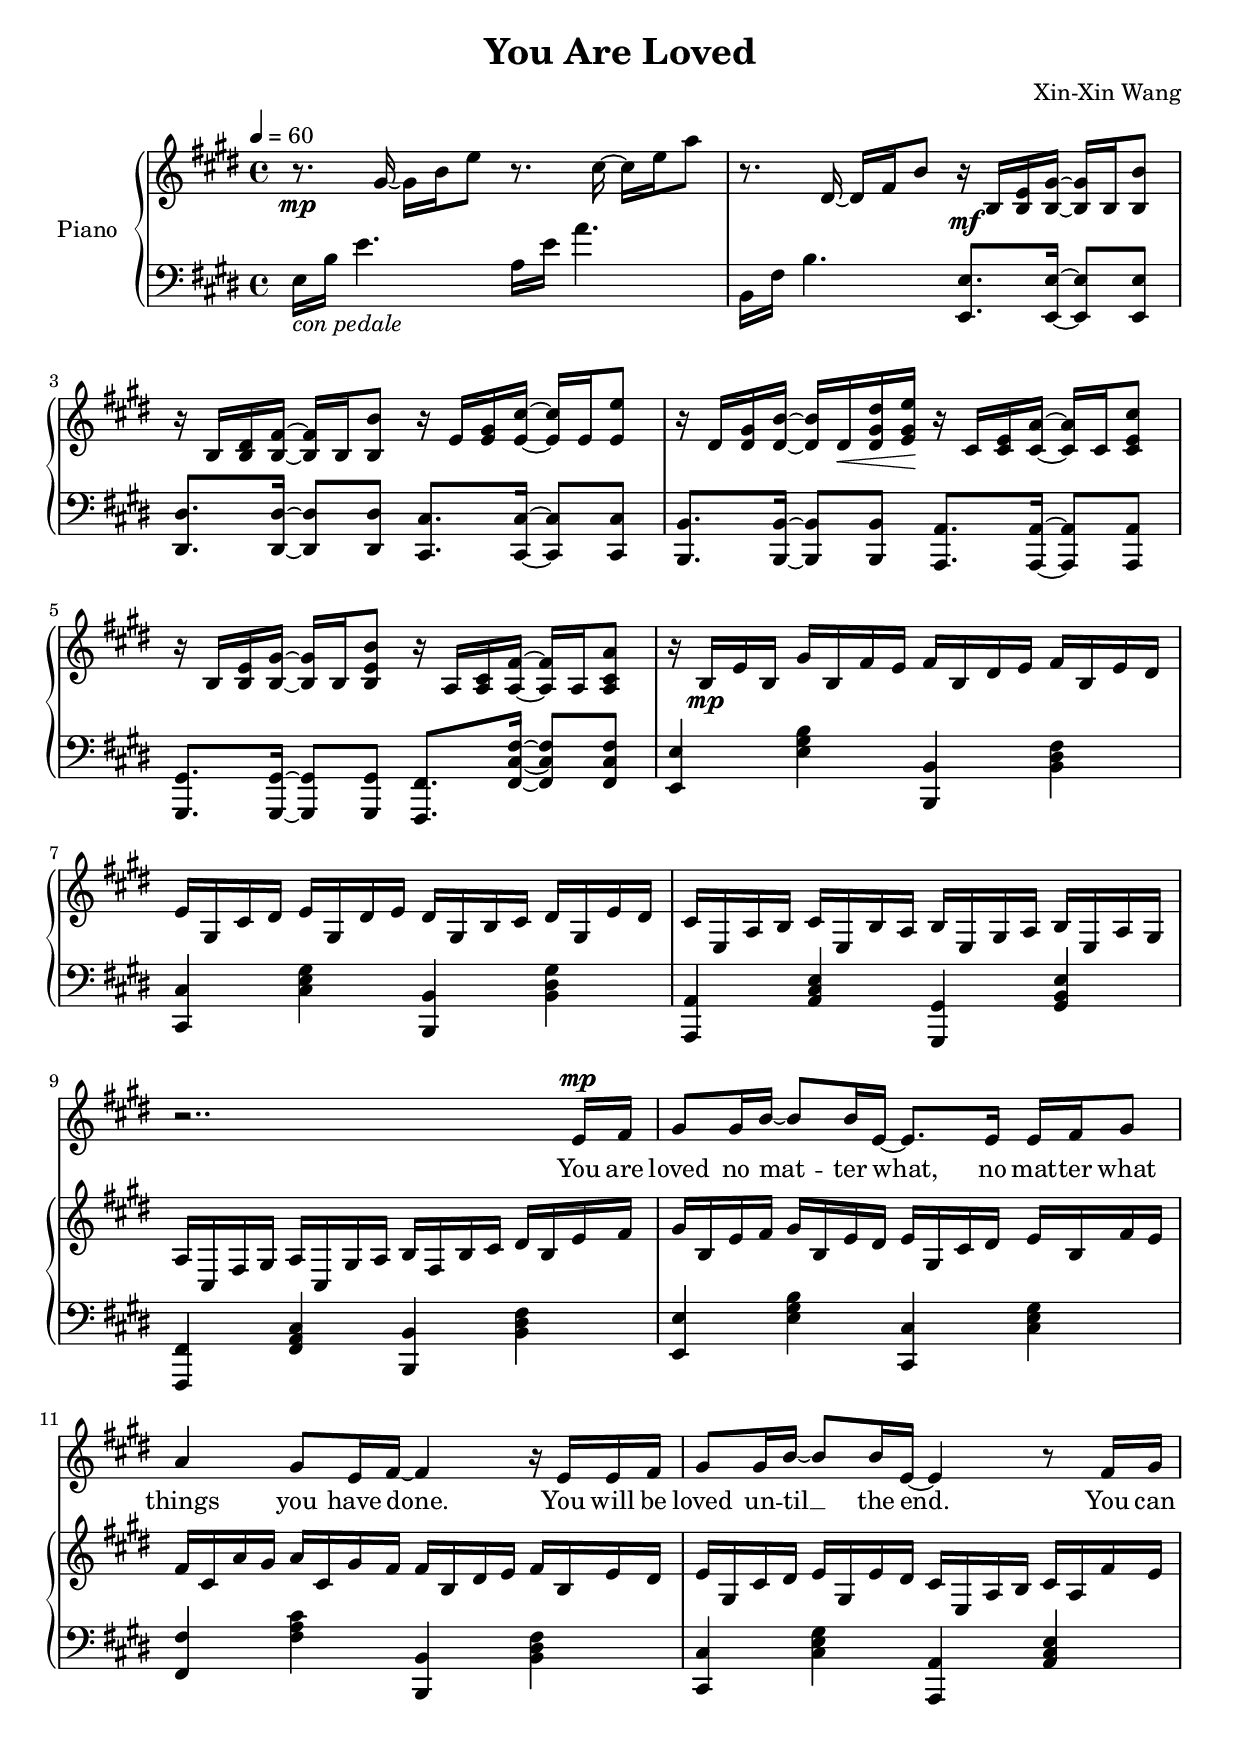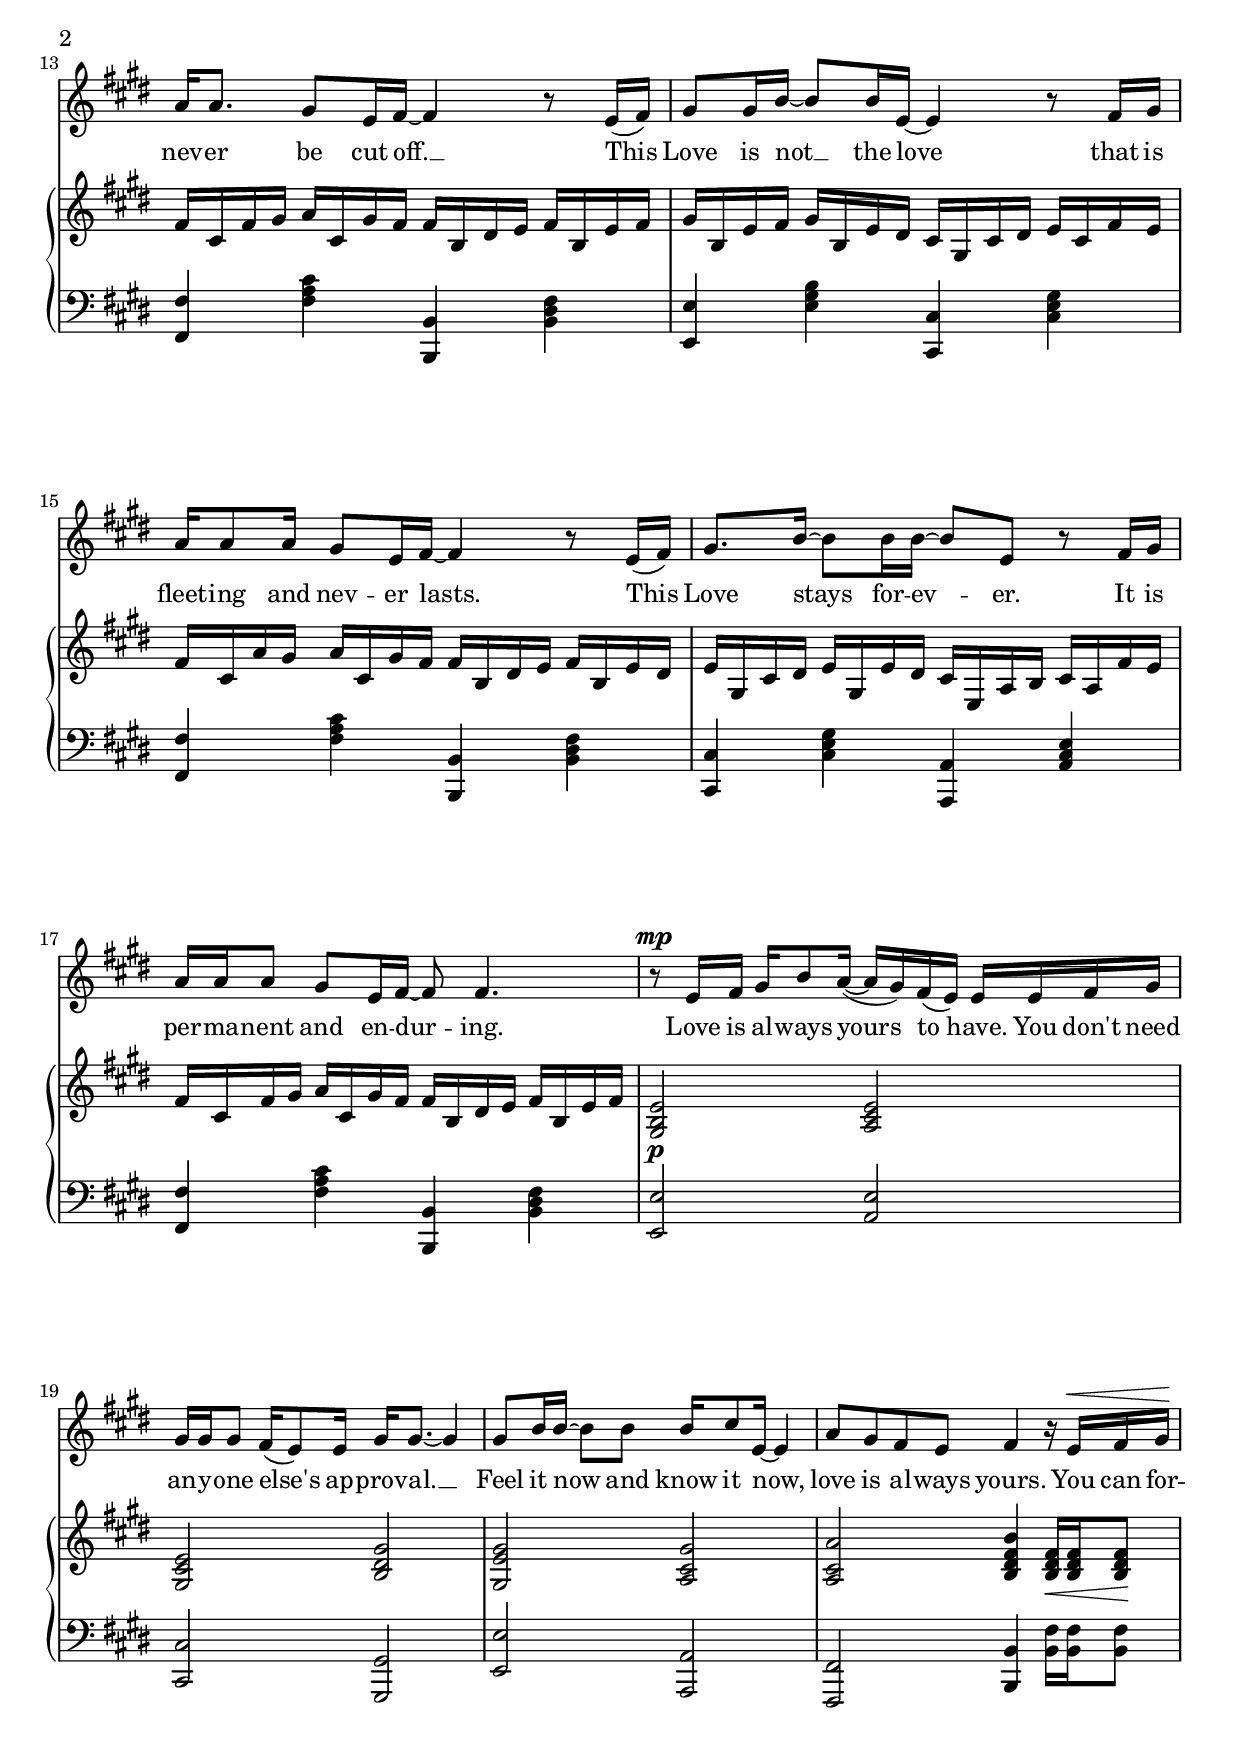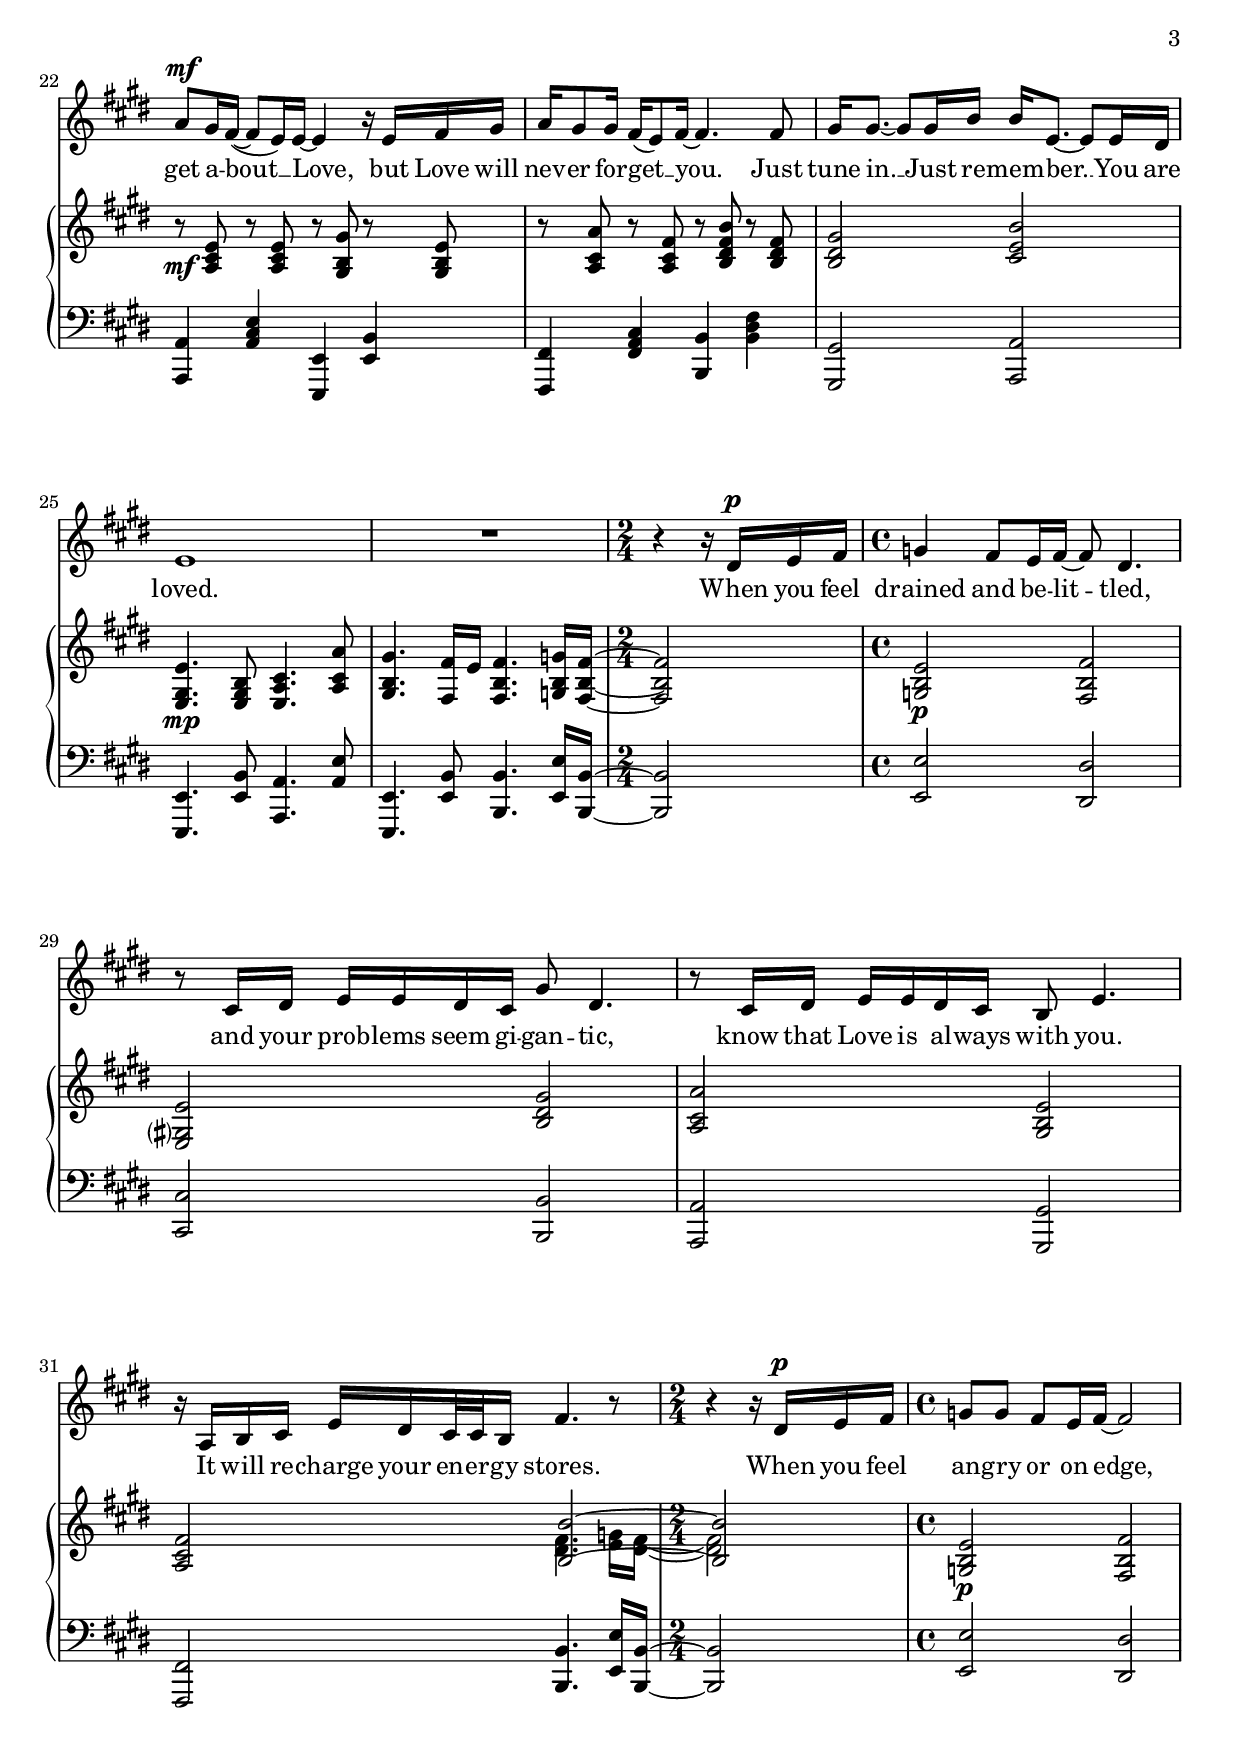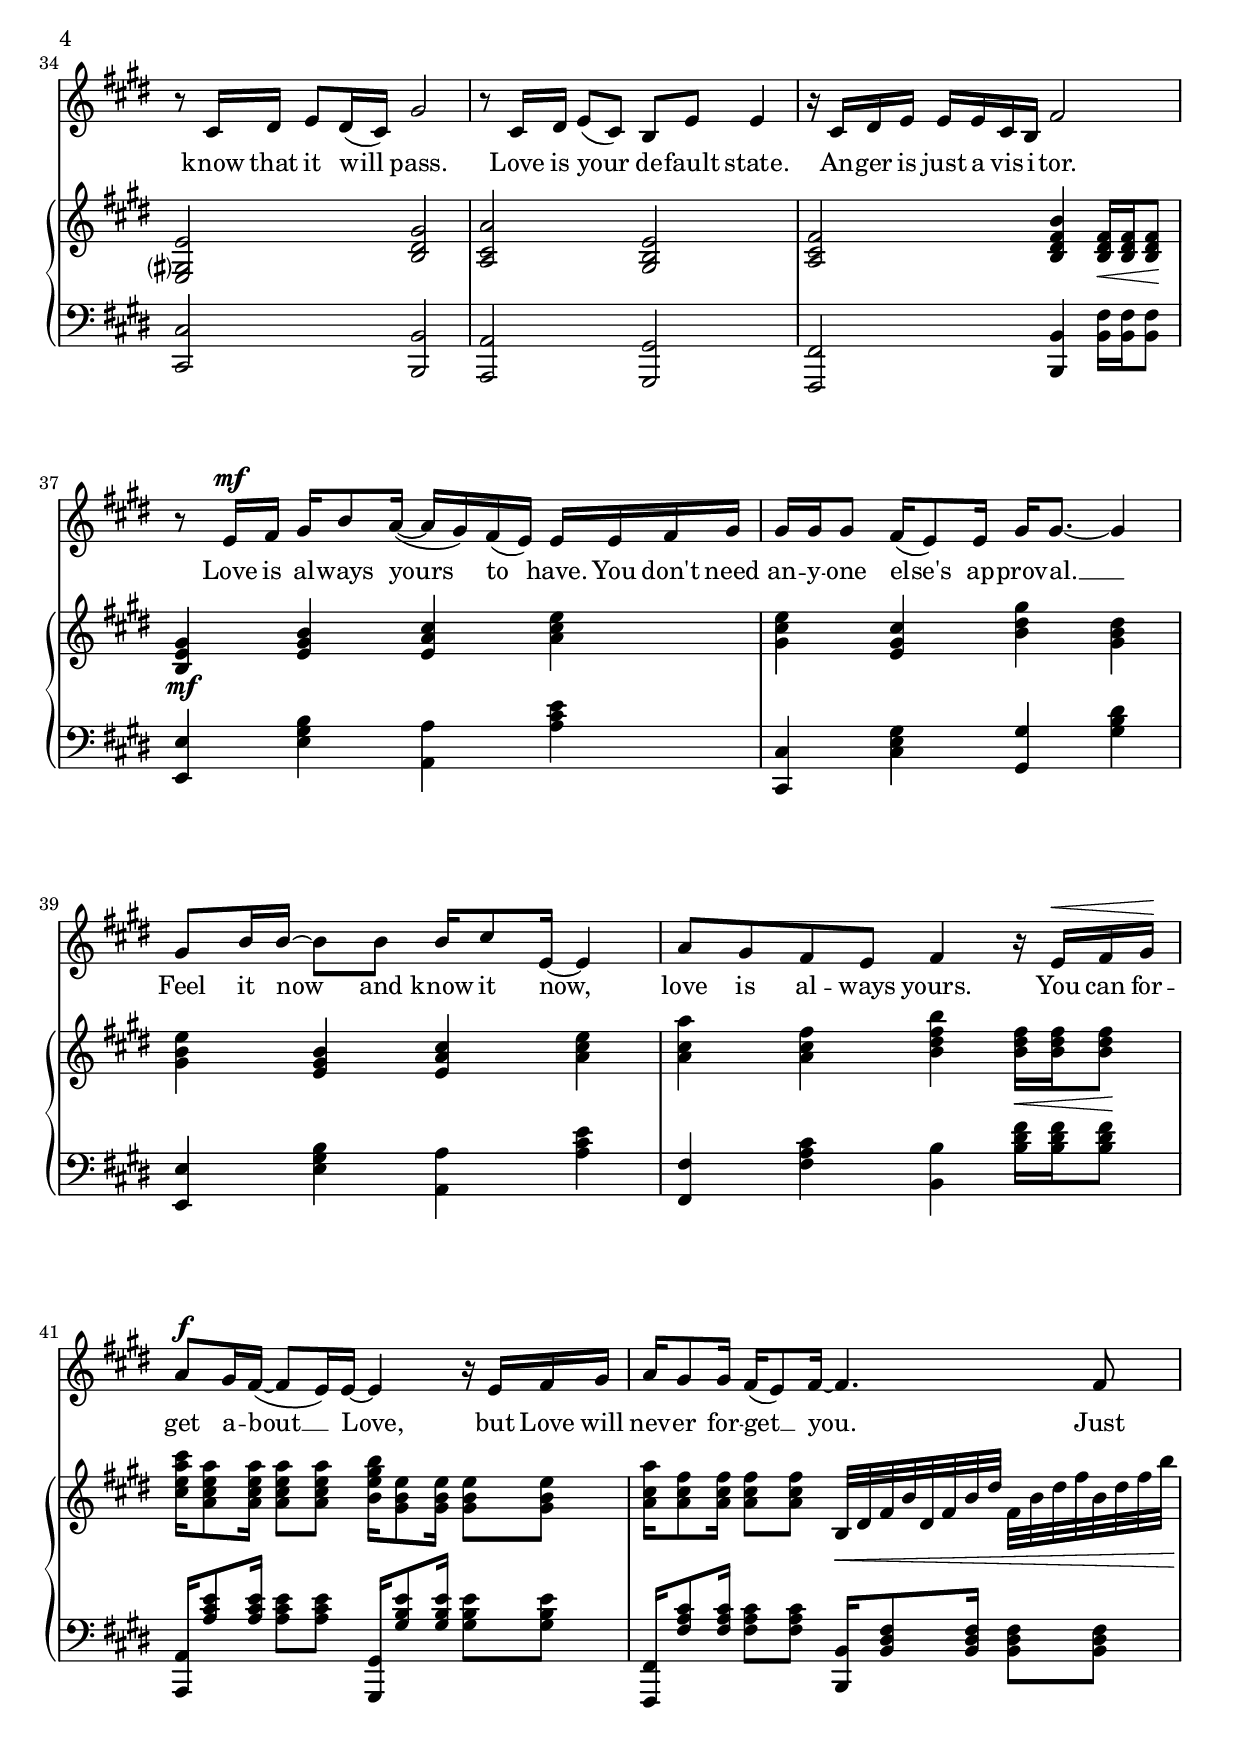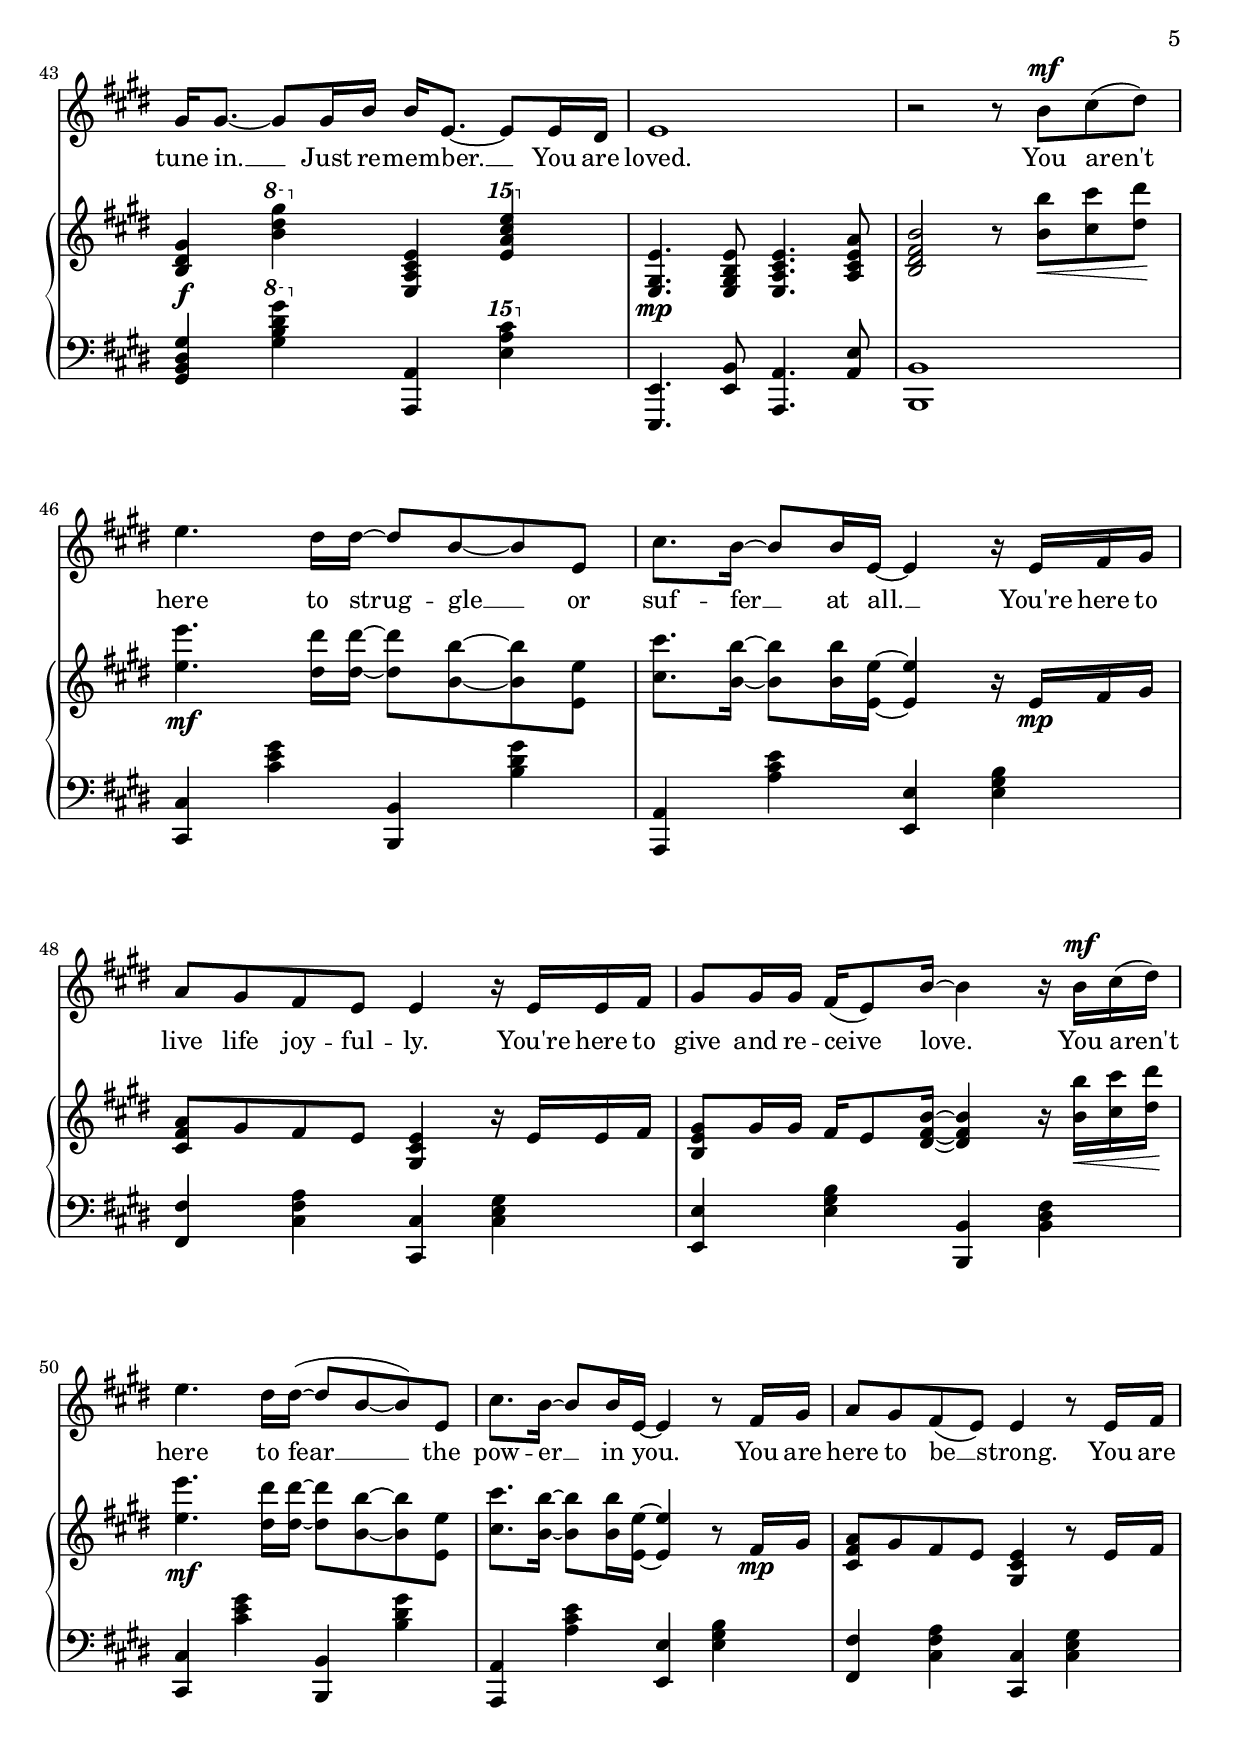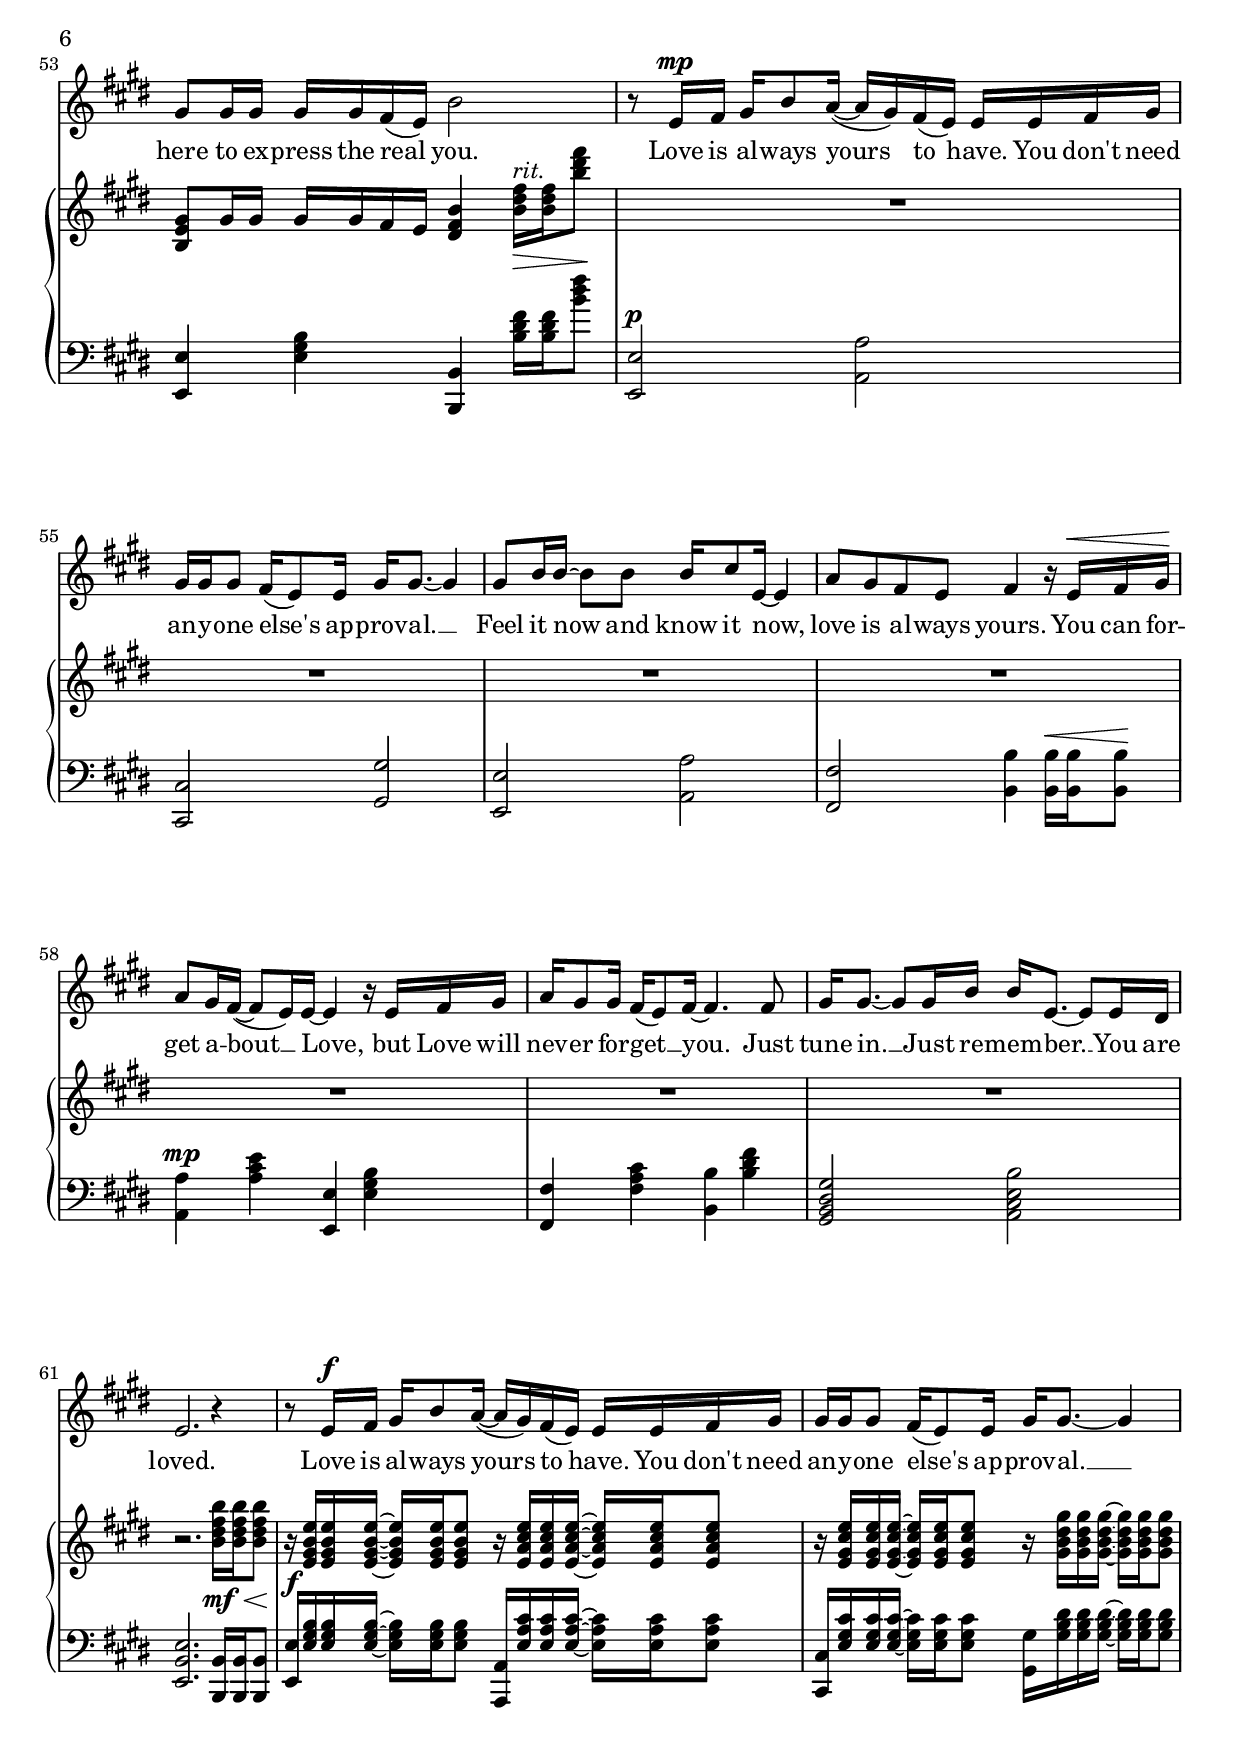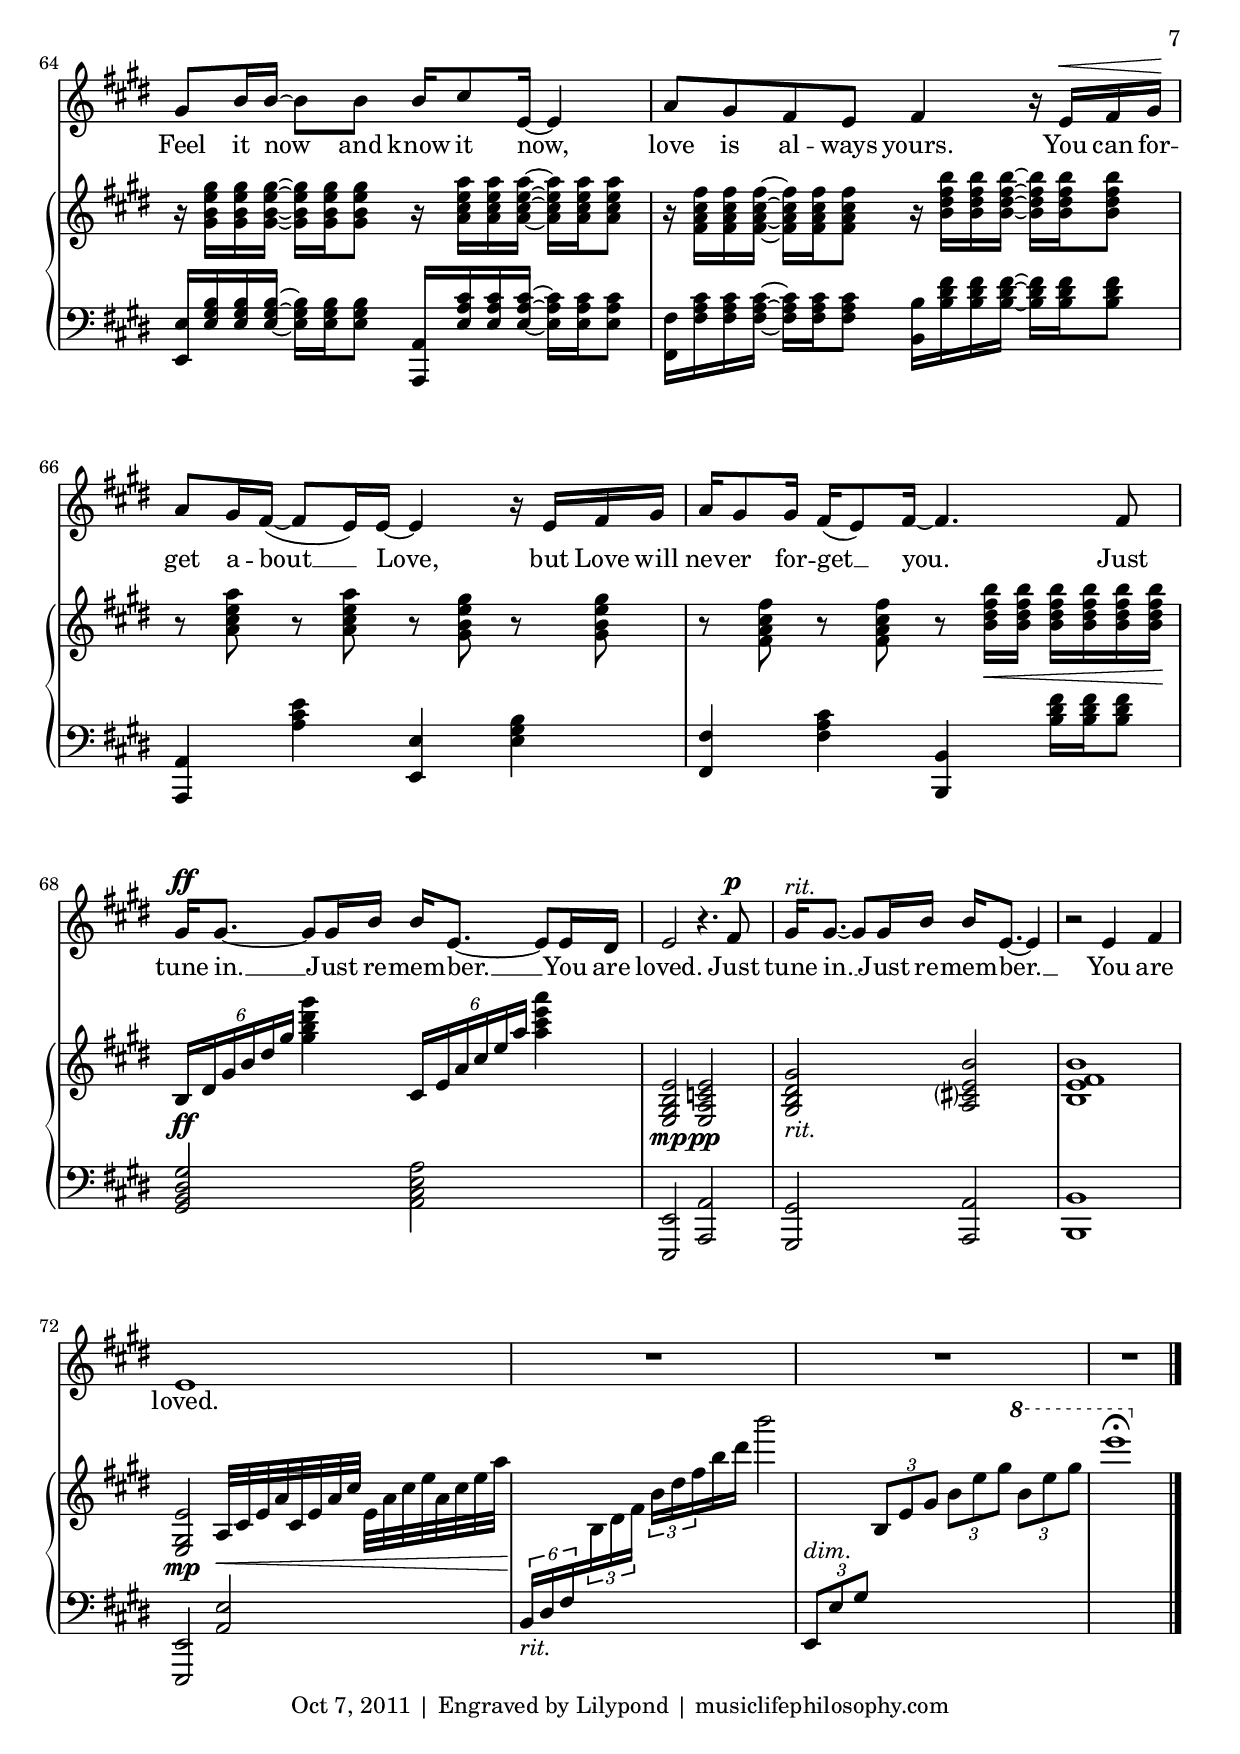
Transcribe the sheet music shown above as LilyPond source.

\version "2.14.2"
\include "english.ly"
\header {
  title = "You Are Loved"
  composer = "Xin-Xin Wang"
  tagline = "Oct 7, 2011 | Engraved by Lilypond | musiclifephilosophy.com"
}

pedale = \markup {\italic "con pedale"}
rit = \markup {\italic "rit."}
tempoi = \markup {\italic "tempo"}
dim = \markup {\italic "dim."}


voice = \relative c' {
  \key e \major
  R1*8
  r2.. e16^\mp fs
  
  gs8 gs16 b~b8 b16 e,~e8. e16 e fs gs8 % You are loved no matter what
  a4 gs8 e16 fs~fs4 r16 e e fs
  gs8 gs16 b~b8 b16 e,~e4 r8 fs16 gs
  a16 a8. gs8 e16 fs~fs4 r8 e16( fs)
  
  gs8 gs16 b~b8 b16 e,~e4 r8 fs16 gs % This Love is not
  a16 a8 a16 gs8 e16 fs~fs4 r8 e16( fs)
  gs8. b16~b8 b16 b~b8 e, r8 fs16 gs
  a16 a a8 gs e16 fs~fs8 fs4.
  
  r8^\mp e16 fs gs b8 a16(~a gs) fs( e) e e fs gs % Love is always yours
  gs gs gs8 fs16( e8) e16 gs gs8.~gs4
  gs8 b16 b~b8 b b16 cs8 e,16~e4
  a8 gs fs e fs4 r16 e^\< fs gs\!
  
  a8^\mf gs16 fs(~fs8 e16) e~e4 r16 e fs gs % You can forget about
  a16 gs8 gs16 fs( e8) fs16~fs4. fs8
  gs16 gs8.~gs8 gs16 b b e,8.~e8 e16 ds
  
  e1 R1
  \time 2/4 r4 r16 ds^\p e fs
  
  \time 4/4 g4 fs8 e16 fs~fs8 ds4. % When you feel drained
  r8 cs16 ds e e ds cs gs'8 ds4.
  r8 cs16 ds e e ds cs b8 e4.
  r16 a, b cs e ds cs32 cs b16 fs'4. r8
  \time 2/4 r4 r16 ds^\p e fs
  
  \time 4/4 g8 g fs8 e16 fs~fs2 % When you feel angry
  r8 cs16 ds e8 ds16( cs) gs'2
  r8 cs,16 ds e8( cs) b e e4
  r16 cs16 ds e e e cs b fs'2
  
  r8 e16^\mf fs gs b8 a16(~a gs) fs( e) e e fs gs % Love is always yours
  gs gs gs8 fs16( e8) e16 gs gs8.~gs4
  gs8 b16 b~b8 b b16 cs8 e,16~e4
  a8 gs fs e fs4 r16 e^\< fs gs\!
  
  a8^\f gs16 fs(~fs8 e16) e~e4 r16 e fs gs % You can forget about
  a16 gs8 gs16 fs( e8) fs16~fs4. fs8
  gs16 gs8.~gs8 gs16 b b e,8.~e8 e16 ds
  
  e1
  r2 r8 b'^\mf cs( ds)
  
  e4. ds16 ds~ds8 b~b e, % You aren't here to struggle
  cs'8. b16~b8 b16 e,~e4 r16 e fs gs
  a8 gs fs e e4 r16 e e fs
  gs8 gs16 gs fs( e8) b'16~b4 r16 b^\mf cs( ds)
  
  e4. ds16 ds(~ds8 b~b) e, % You aren't here to fear
  cs'8. b16~b8 b16 e,~e4 r8 fs16 gs
  a8 gs fs( e) e4 r8 e16 fs
  gs8 gs16 gs gs gs fs( e) b'2
  
  r8 e,16^\mp fs gs b8 a16(~a gs) fs( e) e e fs gs % Love is always yours
  gs gs gs8 fs16( e8) e16 gs gs8.~gs4
  gs8 b16 b~b8 b b16 cs8 e,16~e4
  a8 gs fs e fs4 r16 e^\< fs gs\!
  
  a8 gs16 fs(~fs8 e16) e~e4 r16 e fs gs % You can forget about
  a16 gs8 gs16 fs( e8) fs16~fs4. fs8
  gs16 gs8.~gs8 gs16 b b e,8.~e8 e16 ds
  e2. r4
  
  r8 e16^\f fs gs b8 a16(~a gs) fs( e) e e fs gs % Love is always yours
  gs gs gs8 fs16( e8) e16 gs gs8.~gs4
  gs8 b16 b~b8 b b16 cs8 e,16~e4
  a8 gs fs e fs4 r16 e^\< fs gs\!
  
  a8 gs16 fs(~fs8 e16) e~e4 r16 e fs gs % You can forget about
  a16 gs8 gs16 fs( e8) fs16~fs4. fs8
  gs16^\ff gs8.~gs8 gs16 b b e,8.~e8 e16 ds
  e2 r4. fs8^\p
  
  gs16^\rit gs8.~gs8 gs16 b b e,8.~e4 % Just tune in.
  r2 e4 fs
  e1
  
  R1*3
  
  \bar "|."
}

text = \lyricmode {
  You are loved no mat -- ter what,
  no mat -- ter what things you have done.
  You will be loved un -- til __ the end.
  You can nev -- er be cut off. __
  
  This Love is not __ the love
  that is fleet -- ing and nev -- er lasts.
  This Love stays for -- ev -- er.
  It is per -- ma -- nent and en -- dur -- ing.
  
  Love is al -- ways yours to have.
  You don't need an -- y -- one else's ap -- prov -- al. __
  Feel it now and know it now,
  love is al -- ways yours.
  
  You can for -- get a -- bout __ Love,
  but Love will nev -- er for -- get __ you.
  Just tune in. __ Just re -- mem -- ber. __
  You are loved.
  
  When you feel drained and be -- lit -- tled,
  and your prob -- lems seem gi -- gan -- tic,
  know that Love is al -- ways with you.
  It will re -- charge your en -- er -- gy stores.
  
  When you feel an -- gry or on edge,
  know that it will pass.
  Love is your de -- fault state.
  An -- ger is just a vis -- i -- tor.
  
  Love is al -- ways yours to have.
  You don't need an -- y -- one else's ap -- prov -- al. __
  Feel it now and know it now,
  love is al -- ways yours.
  
  You can for -- get a -- bout __ Love,
  but Love will nev -- er for -- get __ you.
  Just tune in. __ Just re -- mem -- ber. __
  You are loved.
  
  You aren't here to strug -- gle __
  or suf -- fer __ at all. __
  You're here to live life joy -- ful -- ly.
  You're here to give and re -- ceive love.
  
  You aren't here to fear __
  the pow -- er __ in you.
  You are here to be __ strong.
  You are here to ex -- press the real you.
  
  Love is al -- ways yours to have.
  You don't need an -- y -- one else's ap -- prov -- al. __
  Feel it now and know it now,
  love is al -- ways yours.
  
  You can for -- get a -- bout __ Love,
  but Love will nev -- er for -- get __ you.
  Just tune in. __ Just re -- mem -- ber. __
  You are loved.
  
  Love is al -- ways yours to have.
  You don't need an -- y -- one else's ap -- prov -- al. __
  Feel it now and know it now,
  love is al -- ways yours.
  
  You can for -- get a -- bout __ Love,
  but Love will nev -- er for -- get __ you.
  Just tune in. __ Just re -- mem -- ber. __
  You are loved.
  
  Just tune in. __ Just re -- mem -- ber. __
  You are loved.
}

upper = \relative c'' {
  \tempo 4 = 60
  \key e \major
  r8.\mp gs16~gs b e8 r8. cs16~cs e a8
  r8. ds,,16~ds fs b8 r16\mf b, <b e> <b gs'>~<b gs'> b <b b'>8
  r16 b <b ds> <b fs'>~<b fs'> b <b b'>8 r16 e <e gs> <e cs'>~<e cs'> e <e e'>8
  r16 ds <ds gs> <ds b'>~<ds b'> ds\< <ds gs ds'> <e gs e'>\! r cs <cs e> <cs a'>~<cs a'> cs <cs e cs'>8
  r16 b <b e> <b gs'>~<b gs'> b <b e b'>8 r16 a <a cs> <a fs'>~<a fs'> a <a cs a'>8
  r16 b\mp e b gs' b, fs' e fs b, ds e fs b, e ds
  e gs, cs ds e gs, ds' e ds gs, b cs ds gs, e' ds
  cs e, a b cs e, b' a b e, gs a b e, a gs
  a cs, fs gs a cs, gs' a b fs b cs ds b e fs
  
  gs b, e fs gs b, e ds e gs, cs ds e b fs' e % You are loved no matter what
  fs cs a' gs a cs, gs' fs fs b, ds e fs b, e ds
  e gs, cs ds e gs, e' ds cs e, a b cs a fs' e
  fs cs fs gs a cs, gs' fs fs b, ds e fs b, e fs
  
  gs b, e fs gs b, e ds cs gs cs ds e cs fs e % This Love is not
  fs cs a' gs a cs, gs' fs fs b, ds e fs b, e ds
  e gs, cs ds e gs, e' ds cs e, a b cs a fs' e
  fs cs fs gs a cs, gs' fs fs b, ds e fs b, e fs
  
  <gs, b e>2\p <a cs e> % Love is always yours
  <gs cs e> <b ds gs>
  <gs e' gs> <a cs gs'>
  <a cs a'> <b ds fs b>4 <b ds fs>16\< <b ds fs> <b ds fs>8\!
  
  r8\mf <a cs e> r <a cs e> r <gs b gs'> r <gs b e> % You can forget about
  r <a cs a'> r <a cs fs> r <b ds fs b> r <b ds fs>
  <b ds gs>2 <cs e b'>
  
  <e, gs e'>4.\mp <e gs b>8 <e a cs>4. <a cs a'>8
  <gs b gs'>4. <fs fs'>16 e' <fs, b fs'>4. <g b g'>16 <fs b fs'>~
  \time 2/4 <fs b fs'>2
  
  \time 4/4 <g b e>2\p <fs b fs'> % When you feel drained
  <e gs e'> <b' ds gs>
  <a cs a'> <gs b e>
  <a cs fs> << {<b b'>2~} \\ {<ds fs>4. <e g>16 <ds fs>~} >>
  \time 2/4 << {<b b'>2} \\ {<ds fs>2} >>
  
  \time 4/4 <g, b e>2\p <fs b fs'> % When you feel angry
  <e gs e'> <b' ds gs>
  <a cs a'> <gs b e>
  <a cs fs> <b ds fs b>4 <b ds fs>16\< <b ds fs> <b ds fs>8\!
  
  <b e gs>4\mf <e gs b> <e a cs> <a cs e> % Love is always yours
  <gs cs e> <e gs cs> <b' ds gs> <gs b ds>
  <gs b e> <e gs b> <e a cs> <a cs e>
  <a cs a'> <a cs fs> <b ds fs b> <b ds fs>16\< <b ds fs> <b ds fs>8\!
  
  <cs e a cs>16 <a cs e a>8 <a cs e a>16 <a cs e a>8 <a cs e a> <b e gs b>16 <gs b e>8 <gs b e>16 <gs b e>8 <gs b e> % You can forget about
  <a cs a'>16 <a cs fs>8 <a cs fs>16 <a cs fs>8 <a cs fs> b,32\< ds fs b ds, fs b ds fs, b ds fs b, ds fs b\!
  <b,, ds gs>4\f \ottava #1 <b'' ds gs> \ottava #0 <e,,, a cs e> \ottava #2 <e''' a cs e>
  
  \ottava #0 <e,,, gs e'>4.\mp <e gs b e>8 <e a cs e>4. <a cs e a>8
  <b ds fs b>2 r8 <b' b'>\< <cs cs'> <ds ds'>\!
  
  <e e'>4.\mf <ds ds'>16 <ds ds'>~<ds ds'>8 <b b'>~<b b'> <e, e'> % You aren't here to struggle
  <cs' cs'>8. <b b'>16~<b b'>8 <b b'>16 <e, e'>~<e e'>4 r16 e\mp fs gs
  <cs, fs a>8 gs' fs e <gs, cs e>4 r16 e' e fs
  <b, e gs>8 gs'16 gs fs e8 <ds fs b>16~<ds fs b>4 r16 <b' b'>\< <cs cs'> <ds ds'>\!
  
  <e e'>4.\mf <ds ds'>16 <ds ds'>~<ds ds'>8 <b b'>~<b b'> <e, e'> % You aren't here to fear
  <cs' cs'>8. <b b'>16~<b b'>8 <b b'>16 <e, e'>~<e e'>4 r8 fs16\mp gs
  <cs, fs a>8 gs' fs e <gs, cs e>4 r8 e'16 fs
  <b, e gs>8 gs'16 gs gs gs fs e <ds fs b>4 <b' ds fs>16^\rit\> <b ds fs> <b' ds fs>8\!
  
  R1*4 % Love is always yours
  
  R1*3 % You can forget about
  r2. <b, ds fs b>16\mf\< <b ds fs b> <b ds fs b>8\!
  
  r16\f <e, gs b e> <e gs b e> <e gs b e>~<e gs b e> <e gs b e> <e gs b e>8 r16 <e a cs e> <e a cs e> <e a cs e>~<e a cs e> <e a cs e> <e a cs e>8 % Love is always yours
  r16 <e gs cs e> <e gs cs e> <e gs cs e>~<e gs cs e> <e gs cs e> <e gs cs e>8 r16 <gs b ds gs> <gs b ds gs> <gs b ds gs>~<gs b ds gs> <gs b ds gs> <gs b ds gs>8
  r16 <gs b e gs> <gs b e gs> <gs b e gs>~<gs b e gs> <gs b e gs> <gs b e gs>8 r16 <a cs e a> <a cs e a> <a cs e a>~<a cs e a> <a cs e a> <a cs e a>8
  r16 <fs a cs fs> <fs a cs fs> <fs a cs fs>~<fs a cs fs> <fs a cs fs> <fs a cs fs>8 r16 <b ds fs b> <b ds fs b> <b ds fs b>~<b ds fs b> <b ds fs b> <b ds fs b>8
  
  r8 <a cs e a> r <a cs e a> r <gs b e gs> r <gs b e gs> % You can forget about
  r <fs a cs fs> r <fs a cs fs> r <b ds fs b>16\< <b ds fs b> <b ds fs b> <b ds fs b> <b ds fs b> <b ds fs b>\!
  \times 4/6 {b,16\ff ds gs b ds gs} <gs b ds gs>4 \times 4/6 {cs,,16 e a cs e a} <a cs e a>4
  <e,, gs b e>2\mp <e a c e>\pp
  
  <gs b ds gs>_\rit <a cs e b'> % Just tune in
  <b e fs b>1
  
  <e, gs e'>2\mp a32\< cs e a cs, e a cs e, a cs e a, cs e a\!
  s1
  s1
  s1
  
  \bar "|."
}

lower = \relative c {
  \clef bass
  \key e \major
  e16_\pedale b' e4. a,16 e' a4.
  b,,16 fs' b4. <e,, e'>8. <e e'>16~<e e'>8 <e e'>
  <ds ds'>8. <ds ds'>16~<ds ds'>8 <ds ds'> <cs cs'>8. <cs cs'>16~<cs cs'>8 <cs cs'>
  <b b'>8. <b b'>16~<b b'>8 <b b'> <a a'>8. <a a'>16~<a a'>8 <a a'>
  <gs gs'>8. <gs gs'>16~<gs gs'>8 <gs gs'> <fs fs'>8. <fs' cs' fs>16~<fs cs' fs>8 <fs cs' fs>
  <e e'>4 <e' gs b> <b, b'> <b' ds fs>
  <cs, cs'> <cs' e gs> <b, b'> <b' ds gs>
  <a, a'> <a' cs e> <gs, gs'> <gs' b e>
  <fs, fs'> <fs' a cs> <b, b'> <b' ds fs>
  
  <e, e'> <e' gs b> <cs, cs'> <cs' e gs> % You are loved no matter what
  <fs, fs'> <fs' a cs> <b,, b'> <b' ds fs>
  <cs, cs'> <cs' e gs> <a, a'> <a' cs e>
  <fs fs'> <fs' a cs> <b,, b'> <b' ds fs>
  
  <e, e'> <e' gs b> <cs, cs'> <cs' e gs> % This Love is not
  <fs, fs'> <fs' a cs> <b,, b'> <b' ds fs>
  <cs, cs'> <cs' e gs> <a, a'> <a' cs e>
  <fs fs'> <fs' a cs> <b,, b'> <b' ds fs>
  
  <e, e'>2 <a e'> % Love is always yours
  <cs, cs'> <gs gs'>
  <e' e'> <a, a'>
  <fs fs'> <b b'>4 <b' fs'>16 <b fs'> <b fs'>8
  
  <a, a'>4 <a' cs e> <e, e'> <e' b'> % You can forget about
  <fs, fs'> <fs' a cs> <b, b'> <b' ds fs>
  <gs, gs'>2 <a a'>
  
  <e e'>4. <e' b'>8 <a, a'>4. <a' e'>8
  <e, e'>4. <e' b'>8 <b b'>4. <e e'>16 <b b'>~
  \time 2/4 <b b'>2
  
  \time 4/4 <e e'>2 <ds ds'> % When you feel drained
  <cs cs'> <b b'>
  <a a'> <gs gs'>
  <fs fs'> <b b'>4. <e e'>16 <b b'>~
  \time 2/4 <b b'>2
  
  \time 4/4 <e e'>2 <ds ds'> % When you feel angry
  <cs cs'> <b b'>
  <a a'> <gs gs'>
  <fs fs'> <b b'>4 <b' fs'>16 <b fs'> <b fs'>8
  
  <e, e'>4 <e' gs b> <a, a'> <a' cs e> % Love is always yours
  <cs,, cs'> <cs' e gs> <gs gs'> <gs' b ds>
  <e, e'> <e' gs b> <a, a'> <a' cs e>
  <fs, fs'> <fs' a cs> <b, b'> <b' ds fs>16 <b ds fs> <b ds fs>8
  
  <a,, a'>16 <a'' cs e>8 <a cs e>16 <a cs e>8 <a cs e> <gs,, gs'>16 <gs'' b e>8 <gs b e>16 <gs b e>8 <gs b e> % You can forget about
  <fs,, fs'>16 <fs'' a cs>8 <fs a cs>16 <fs a cs>8 <fs a cs> <b,, b'>16 <b' ds fs>8 <b ds fs>16 <b ds fs>8 <b ds fs>
  <gs b ds gs>4 \ottava #1 <gs'' b ds gs> \ottava #0 <a,,, a'> \ottava #2 <e'''' a cs>
  
  \ottava #0 <e,,,, e'>4. <e' b'>8 <a, a'>4. <a' e'>8
  <b, b'>1
  
  <cs cs'>4 <cs'' e gs> <b,, b'> <b'' ds gs> % You aren't here to struggle
  <a,, a'> <a'' cs e> <e, e'> <e' gs b>
  <fs, fs'> <cs' fs a> <cs, cs'> <cs' e gs>
  <e, e'> <e' gs b> <b, b'> <b' ds fs>
  
  <cs, cs'> <cs'' e gs> <b,, b'> <b'' ds gs> % You aren't here to fear
  <a,, a'> <a'' cs e> <e, e'> <e' gs b>
  <fs, fs'> <cs' fs a> <cs, cs'> <cs' e gs>
  <e, e'> <e' gs b> <b, b'> <b'' ds fs>16 <b ds fs> <b' ds fs>8
  
  <e,,, e'>2^\p <a a'> % Love is always yours
  <cs, cs'> <gs' gs'>
  <e e'> <a a'>
  <fs fs'> <b b'>4 <b b'>16^\< <b b'> <b b'>8\!
  
  <a a'>4^\mp <a' cs e> <e, e'> <e' gs b> % You can forget about
  <fs, fs'> <fs' a cs> <b, b'> <b' ds fs>
  <gs, b ds gs>2 <a cs e b'>
  <e b' e>2. <b b'>16 <b b'> <b b'>8
  
  <e e'>16 <e' gs b> <e gs b> <e gs b>~<e gs b> <e gs b> <e gs b>8 <a,, a'>16 <e'' a cs> <e a cs> <e a cs>~<e a cs> <e a cs> <e a cs>8 % Love is always yours
  <cs, cs'>16 <e' gs cs> <e gs cs> <e gs cs>~<e gs cs> <e gs cs> <e gs cs>8 <gs, gs'>16 <gs' b ds> <gs b ds> <gs b ds>~<gs b ds> <gs b ds> <gs b ds>8
  <e, e'>16 <e' gs b> <e gs b> <e gs b>~<e gs b> <e gs b> <e gs b>8 <a,, a'>16 <e'' a cs> <e a cs> <e a cs>~<e a cs> <e a cs> <e a cs>8
  <fs, fs'>16 <fs' a cs> <fs a cs> <fs a cs>~<fs a cs> <fs a cs> <fs a cs>8 <b, b'>16 <b' ds fs> <b ds fs> <b ds fs>~<b ds fs> <b ds fs> <b ds fs>8
  
  <a,, a'>4 <a'' cs e> <e, e'> <e' gs b> % You can forget about
  <fs, fs'> <fs' a cs> <b,, b'> <b'' ds fs>16 <b ds fs> <b ds fs>8
  <gs, b ds gs>2 <a cs e a>
  
  <e, e'>2 <a a'>
  <gs gs'> <a a'> % Just tune in
  <b b'>1
  
  <e, e'>2 <a' e'>
  \times 4/6 {b16_\rit ds fs} \change Staff = "up" \times 2/3 {b ds fs} \times 2/3 {b ds fs} b ds b'2
  \change Staff = "down"
  \times 2/3 {e,,,,,8^\dim e' gs} \change Staff = "up" \times 2/3 {b e gs} \times 2/3 {b e gs} \ottava #1 \times 2/3 {b e gs}
  e'1-\tweak #'Y-offset #6.2 \fermata
  
  \bar "|."
}

\score {
  <<
    \new Staff <<
      \new Voice = "melody" \voice
      \new Lyrics \lyricsto "melody" \text
    >>
    \new PianoStaff <<
      \set PianoStaff.instrumentName = "Piano"
      #(set-accidental-style 'piano-cautionary)
      \new Staff = "up" \upper
      \new Staff = "down" \lower
    >>
  >>
  \layout {
    \context {
      \RemoveEmptyStaffContext
      \override VerticalAxisGroup #'remove-first = ##t
    }
  }
}

\score {
  <<
    \new Staff <<
      \set Staff.midiInstrument = #"flute"
      \new Voice = "melody" \unfoldRepeats \voice
      \new Lyrics \lyricsto "melody" \text
    >>
    \new PianoStaff <<
      \set PianoStaff.instrumentName = "Piano"
      #(set-accidental-style 'piano-cautionary)
      \new Staff = "up" \unfoldRepeats \upper
      \new Staff = "down" \unfoldRepeats \lower
    >>
  >>
  \midi {
    \context {
      \Staff
      \remove "Staff_performer"
    }
    \context {
      \Voice
      \consists "Staff_performer"
      \remove "Dynamic_performer"
    }
  }
}

